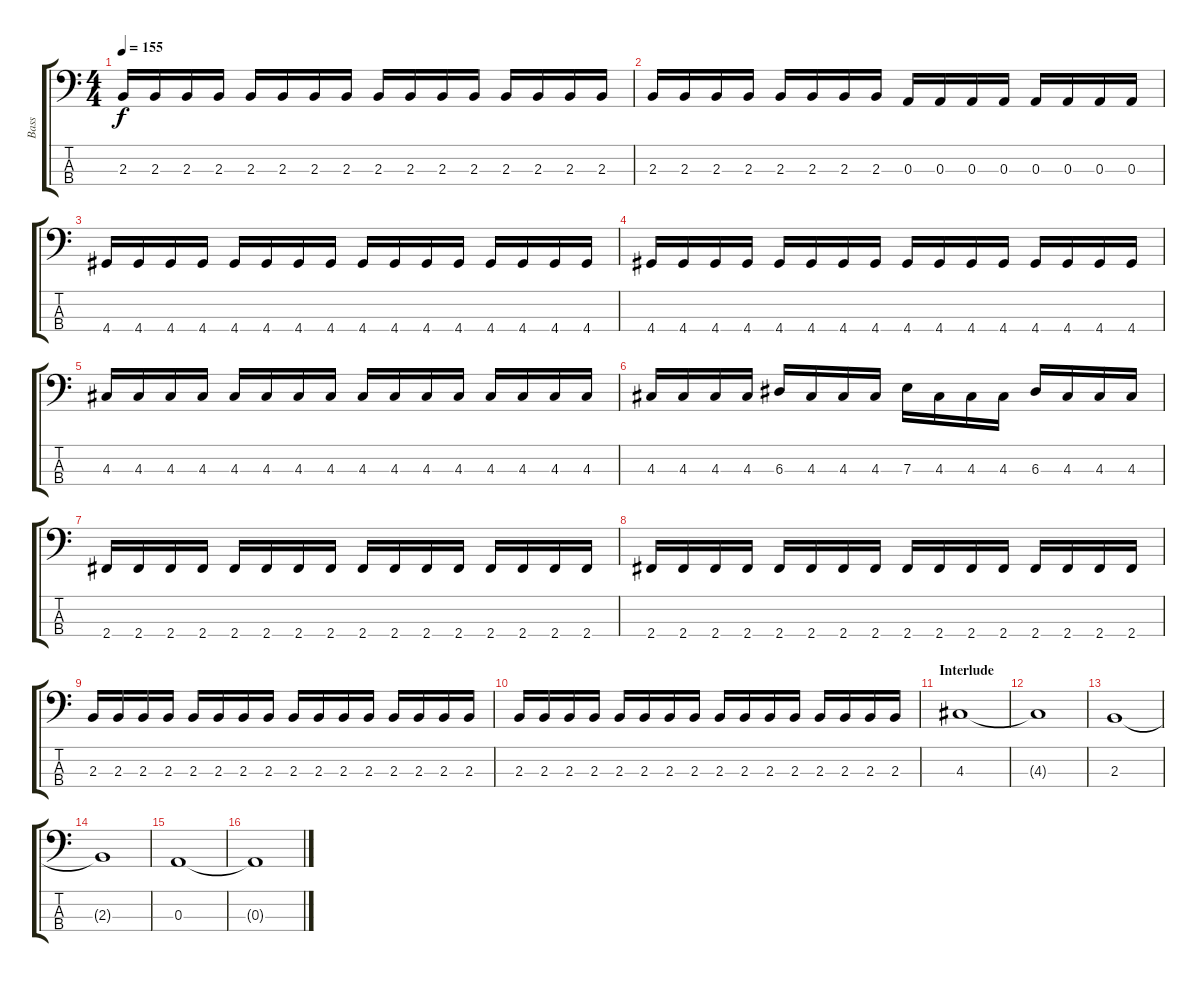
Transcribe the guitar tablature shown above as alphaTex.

\track ("Bass" "Bass") {instrument electricbassfinger}
\staff {score tabs}
\tuning (G2 D2 A1 E1) {hide}
\ts (4 4)
\tempo 155
\clef f4
\ks c
2.3.16{dy f} 2.3.16 2.3.16 2.3.16 2.3.16 2.3.16 2.3.16 2.3.16 2.3.16 2.3.16 2.3.16 2.3.16 2.3.16 2.3.16 2.3.16 2.3.16 |
2.3.16 2.3.16 2.3.16 2.3.16 2.3.16 2.3.16 2.3.16 2.3.16 0.3.16 0.3.16 0.3.16 0.3.16 0.3.16 0.3.16 0.3.16 0.3.16 |
4.4.16 4.4.16 4.4.16 4.4.16 4.4.16 4.4.16 4.4.16 4.4.16 4.4.16 4.4.16 4.4.16 4.4.16 4.4.16 4.4.16 4.4.16 4.4.16 |
4.4.16 4.4.16 4.4.16 4.4.16 4.4.16 4.4.16 4.4.16 4.4.16 4.4.16 4.4.16 4.4.16 4.4.16 4.4.16 4.4.16 4.4.16 4.4.16 |
4.3.16 4.3.16 4.3.16 4.3.16 4.3.16 4.3.16 4.3.16 4.3.16 4.3.16 4.3.16 4.3.16 4.3.16 4.3.16 4.3.16 4.3.16 4.3.16 |
4.3.16 4.3.16 4.3.16 4.3.16 6.3.16 4.3.16 4.3.16 4.3.16 7.3.16 4.3.16 4.3.16 4.3.16 6.3.16 4.3.16 4.3.16 4.3.16 |
2.4.16 2.4.16 2.4.16 2.4.16 2.4.16 2.4.16 2.4.16 2.4.16 2.4.16 2.4.16 2.4.16 2.4.16 2.4.16 2.4.16 2.4.16 2.4.16 |
2.4.16 2.4.16 2.4.16 2.4.16 2.4.16 2.4.16 2.4.16 2.4.16 2.4.16 2.4.16 2.4.16 2.4.16 2.4.16 2.4.16 2.4.16 2.4.16 |
2.3.16 2.3.16 2.3.16 2.3.16 2.3.16 2.3.16 2.3.16 2.3.16 2.3.16 2.3.16 2.3.16 2.3.16 2.3.16 2.3.16 2.3.16 2.3.16 |
2.3.16 2.3.16 2.3.16 2.3.16 2.3.16 2.3.16 2.3.16 2.3.16 2.3.16 2.3.16 2.3.16 2.3.16 2.3.16 2.3.16 2.3.16 2.3.16 |
\section ("" "Interlude")
4.3.1 |
4.3{t}.1 |
2.3.1 |
2.3{t}.1 |
0.3.1 |
0.3{t}.1
